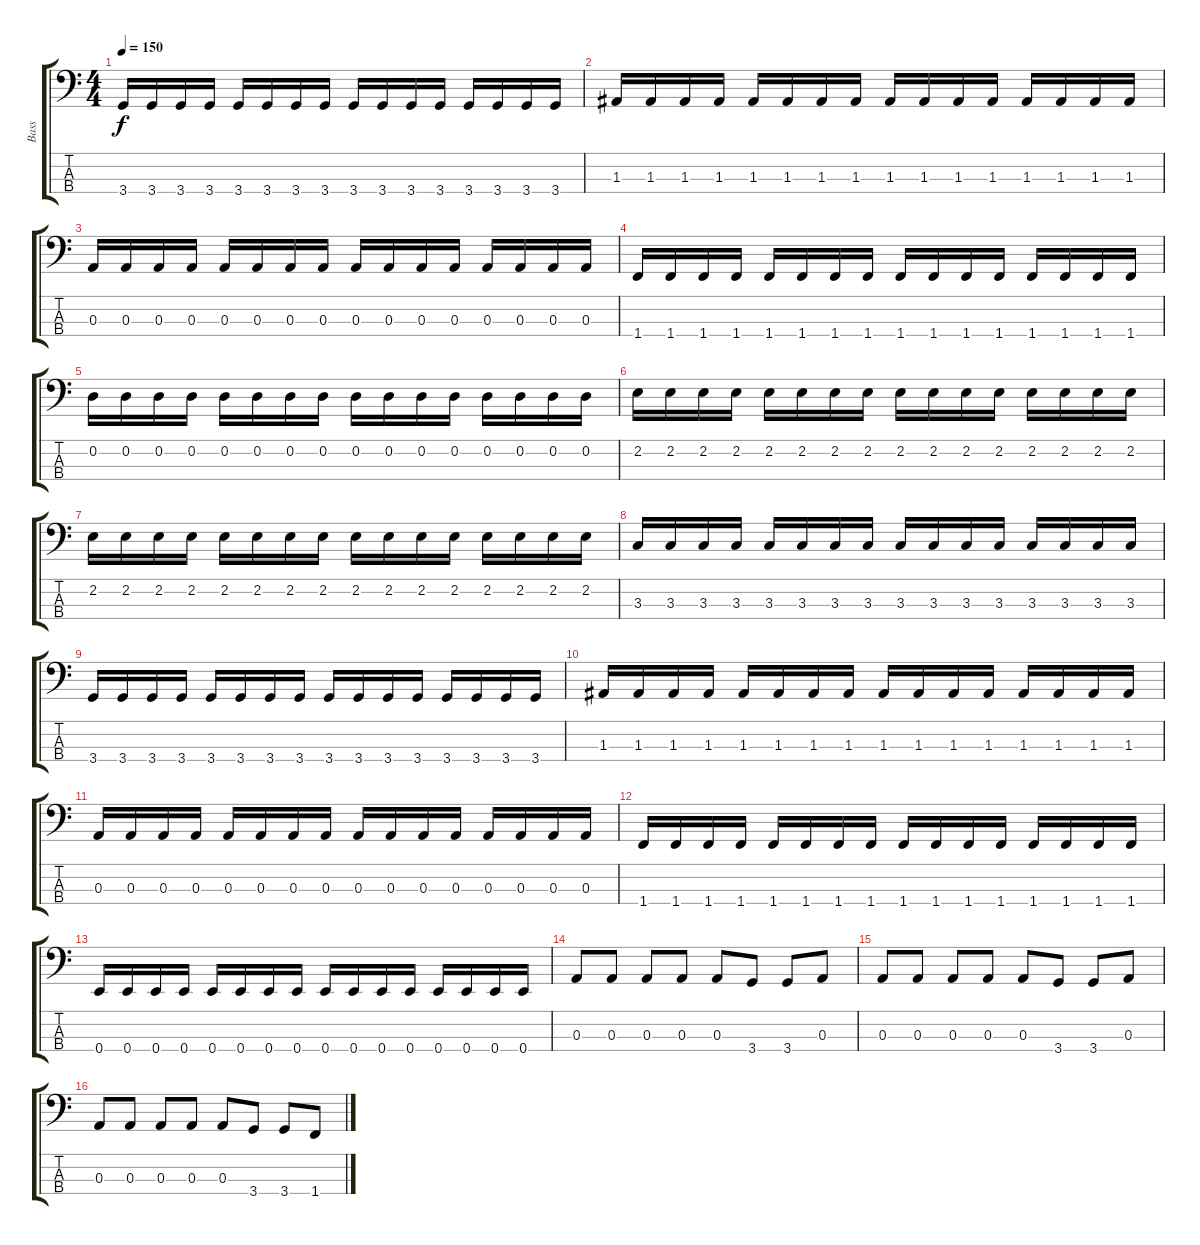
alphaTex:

\track ("Bass" "Bass") {instrument electricbassfinger}
\staff {score tabs}
\tuning (G2 D2 A1 E1) {hide}
\ts (4 4)
\tempo 150
\clef f4
\ks c
3.4.16{dy f} 3.4.16 3.4.16 3.4.16 3.4.16 3.4.16 3.4.16 3.4.16 3.4.16 3.4.16 3.4.16 3.4.16 3.4.16 3.4.16 3.4.16 3.4.16 |
1.3.16 1.3.16 1.3.16 1.3.16 1.3.16 1.3.16 1.3.16 1.3.16 1.3.16 1.3.16 1.3.16 1.3.16 1.3.16 1.3.16 1.3.16 1.3.16 |
0.3.16 0.3.16 0.3.16 0.3.16 0.3.16 0.3.16 0.3.16 0.3.16 0.3.16 0.3.16 0.3.16 0.3.16 0.3.16 0.3.16 0.3.16 0.3.16 |
1.4.16 1.4.16 1.4.16 1.4.16 1.4.16 1.4.16 1.4.16 1.4.16 1.4.16 1.4.16 1.4.16 1.4.16 1.4.16 1.4.16 1.4.16 1.4.16 |
0.2.16 0.2.16 0.2.16 0.2.16 0.2.16 0.2.16 0.2.16 0.2.16 0.2.16 0.2.16 0.2.16 0.2.16 0.2.16 0.2.16 0.2.16 0.2.16 |
2.2.16 2.2.16 2.2.16 2.2.16 2.2.16 2.2.16 2.2.16 2.2.16 2.2.16 2.2.16 2.2.16 2.2.16 2.2.16 2.2.16 2.2.16 2.2.16 |
2.2.16 2.2.16 2.2.16 2.2.16 2.2.16 2.2.16 2.2.16 2.2.16 2.2.16 2.2.16 2.2.16 2.2.16 2.2.16 2.2.16 2.2.16 2.2.16 |
3.3.16 3.3.16 3.3.16 3.3.16 3.3.16 3.3.16 3.3.16 3.3.16 3.3.16 3.3.16 3.3.16 3.3.16 3.3.16 3.3.16 3.3.16 3.3.16 |
3.4.16 3.4.16 3.4.16 3.4.16 3.4.16 3.4.16 3.4.16 3.4.16 3.4.16 3.4.16 3.4.16 3.4.16 3.4.16 3.4.16 3.4.16 3.4.16 |
1.3.16 1.3.16 1.3.16 1.3.16 1.3.16 1.3.16 1.3.16 1.3.16 1.3.16 1.3.16 1.3.16 1.3.16 1.3.16 1.3.16 1.3.16 1.3.16 |
0.3.16 0.3.16 0.3.16 0.3.16 0.3.16 0.3.16 0.3.16 0.3.16 0.3.16 0.3.16 0.3.16 0.3.16 0.3.16 0.3.16 0.3.16 0.3.16 |
1.4.16 1.4.16 1.4.16 1.4.16 1.4.16 1.4.16 1.4.16 1.4.16 1.4.16 1.4.16 1.4.16 1.4.16 1.4.16 1.4.16 1.4.16 1.4.16 |
0.4.16 0.4.16 0.4.16 0.4.16 0.4.16 0.4.16 0.4.16 0.4.16 0.4.16 0.4.16 0.4.16 0.4.16 0.4.16 0.4.16 0.4.16 0.4.16 |
0.3.8 0.3.8 0.3.8 0.3.8 0.3.8 3.4.8 3.4.8 0.3.8 |
0.3.8 0.3.8 0.3.8 0.3.8 0.3.8 3.4.8 3.4.8 0.3.8 |
0.3.8 0.3.8 0.3.8 0.3.8 0.3.8 3.4.8 3.4.8 1.4.8
